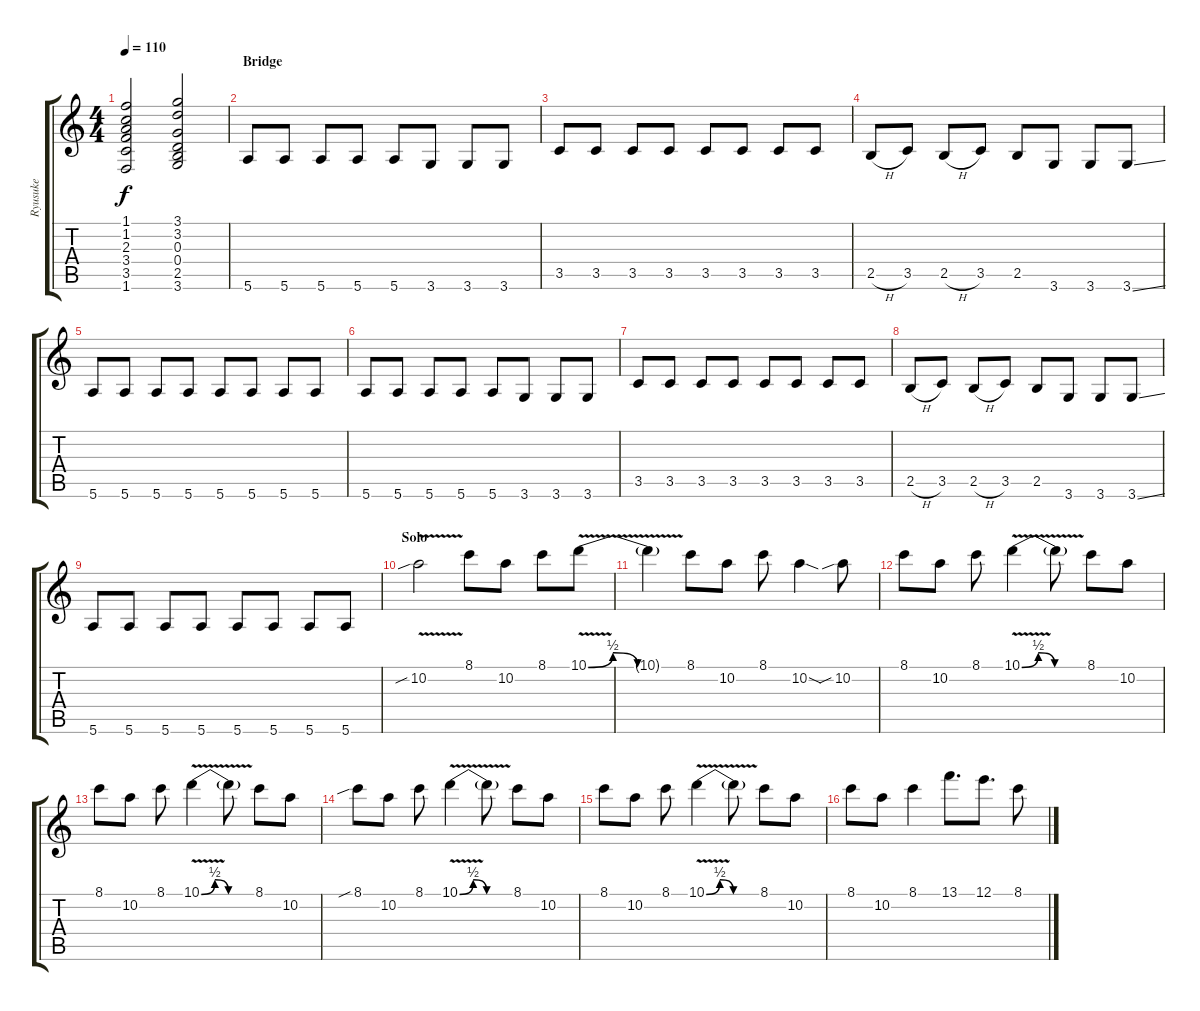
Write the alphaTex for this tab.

\track ("Ryusuke" "Ryusuke") {instrument distortionguitar}
\staff {score tabs}
\tuning (E4 B3 G3 D3 A2 E2) {hide}
\ts (4 4)
\tempo 110
\clef g2
\ks c
(1.1{t} 1.2{t} 2.3{t} 3.4{t} 3.5{t} 1.6{t}).2{dy f} (3.1 3.2 0.3 0.4 2.5 3.6).2 |
\section ("" "Bridge")
5.6.8{balance 13} 5.6.8 5.6.8 5.6.8 5.6.8 3.6.8 3.6.8 3.6.8 |
3.5.8 3.5.8 3.5.8 3.5.8 3.5.8 3.5.8 3.5.8 3.5.8 |
2.5{h}.8 3.5.8 2.5{h}.8 3.5.8 2.5.8 3.6.8 3.6.8 3.6{ss}.8 |
5.6.8 5.6.8 5.6.8 5.6.8 5.6.8 5.6.8 5.6.8 5.6.8 |
5.6.8{balance 13} 5.6.8 5.6.8 5.6.8 5.6.8 3.6.8 3.6.8 3.6.8 |
3.5.8 3.5.8 3.5.8 3.5.8 3.5.8 3.5.8 3.5.8 3.5.8 |
2.5{h}.8 3.5.8 2.5{h}.8 3.5.8 2.5.8 3.6.8 3.6.8 3.6{ss}.8 |
5.6.8 5.6.8 5.6.8 5.6.8 5.6.8 5.6.8 5.6.8 5.6.8 |
\section ("" "Solo")
10.2{v sib}.2 8.1.8 10.2.8 8.1.8 10.1{be (custom 0 0 15 2 30 0 45 0 60 0) v}.8 |
10.1{t}.4 8.1.8 10.2.8 8.1.8 10.2{sod}.4 10.2{sib}.8 |
8.1.8 10.2.8 8.1.8 10.1{be (custom 0 0 15 2 30 0 45 0 60 0) v}.4 10.1{t}.8 8.1.8 10.2.8 |
8.1.8 10.2.8 8.1.8 10.1{be (custom 0 0 15 2 30 0 45 0 60 0) v}.4 10.1{t}.8 8.1.8 10.2.8 |
8.1{sib}.8 10.2.8 8.1.8 10.1{be (custom 0 0 15 2 30 0 45 0 60 0) v}.4 10.1{t}.8 8.1.8 10.2.8 |
8.1.8 10.2.8 8.1.8 10.1{be (custom 0 0 15 2 30 0 45 0 60 0) v}.4 10.1{t}.8 8.1.8 10.2.8 |
8.1.8 10.2.8 8.1.4 13.1.8{d} 12.1.8{d} 8.1.8
